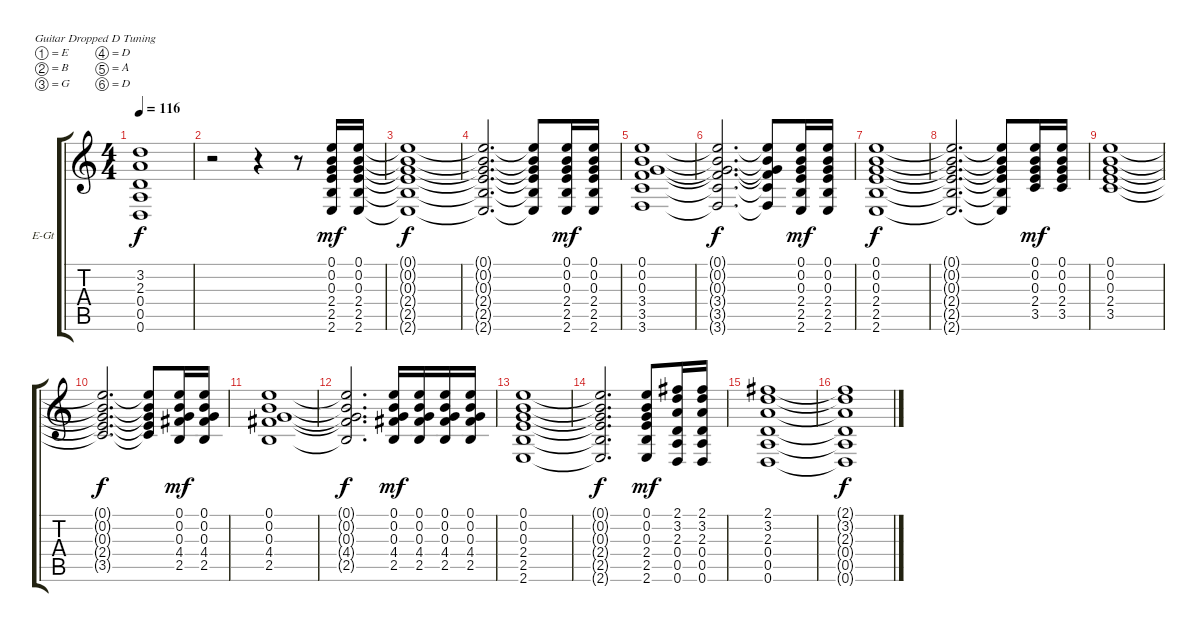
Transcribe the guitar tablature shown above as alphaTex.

\bracketExtendMode groupsimilarinstruments
\firstSystemTrackNameOrientation horizontal
\otherSystemsTrackNameOrientation horizontal
\track ("Guitar 3" "E-Gt") {instrument overdrivenguitar}
\staff {score tabs}
\tuning (E4 B3 G3 D3 A2 D2)
\ts (4 4)
\tempo 116
\clef g2
\ks c
(3.2{t} 2.3{t} 0.4{t} 0.5{t} 0.6{t}).1{dy f} |
r.2 r.4 r.8 (0.1 0.2 0.3 2.4 2.5 2.6).16{dy mf} (0.1 0.2 0.3 2.4 2.5 2.6).16 |
(0.1{t} 0.2{t} 0.3{t} 2.4{t} 2.5{t} 2.6{t}).1{dy f} |
(0.1{t} 0.2{t} 0.3{t} 2.4{t} 2.5{t} 2.6{t}).2{d} (0.1{t} 0.2{t} 0.3{t} 2.4{t} 2.5{t} 2.6{t}).8 (0.1 0.2 0.3 2.4 2.5 2.6).16{dy mf} (0.1 0.2 0.3 2.4 2.5 2.6).16 |
(0.1 0.2 0.3 3.4 3.5 3.6).1 |
(0.1{t} 0.2{t} 0.3{t} 3.4{t} 3.5{t} 3.6{t}).2{d dy f} (0.1{t} 0.2{t} 0.3{t} 3.4{t} 3.5{t} 3.6{t}).8 (0.1 0.2 0.3 2.4 2.5 2.6).16{dy mf} (0.1 0.2 0.3 2.4 2.5 2.6).16 |
(0.1 0.2 0.3 2.4 2.5 2.6).1{dy f} |
(0.1{t} 0.2{t} 0.3{t} 2.4{t} 2.5{t} 2.6{t}).2{d} (0.1{t} 0.2{t} 0.3{t} 2.4{t} 2.5{t} 2.6{t}).8 (0.1 0.2 0.3 2.4 3.5).16{dy mf} (0.1 0.2 0.3 2.4 3.5).16 |
(0.1 0.2 0.3 2.4 3.5).1 |
(0.1{t} 0.2{t} 0.3{t} 2.4{t} 3.5{t}).2{d dy f} (0.1{t} 0.2{t} 0.3{t} 2.4{t} 3.5{t}).8 (0.1 0.2 0.3 4.4 2.5).16{dy mf} (0.1 0.2 0.3 4.4 2.5).16 |
(0.1 0.2 0.3 4.4 2.5).1 |
(0.1{t} 0.2{t} 0.3{t} 4.4{t} 2.5{t}).2{d dy f} (0.1 0.2 0.3 4.4 2.5).16{dy mf} (0.1 0.2 0.3 4.4 2.5).16 (0.1 0.2 0.3 4.4 2.5).16 (0.1 0.2 0.3 4.4 2.5).16 |
(0.1 0.2 0.3 2.4 2.5 2.6).1 |
(0.1{t} 0.2{t} 0.3{t} 2.4{t} 2.5{t} 2.6{t}).2{d dy f} (0.1 0.2 0.3 2.4 2.5 2.6).8{dy mf} (2.1 3.2 2.3 0.4 0.5 0.6).16 (2.1 3.2 2.3 0.4 0.5 0.6).16 |
(2.1 3.2 2.3 0.4 0.5 0.6).1 |
(2.1{t} 3.2{t} 2.3{t} 0.4{t} 0.5{t} 0.6{t}).1{dy f}
